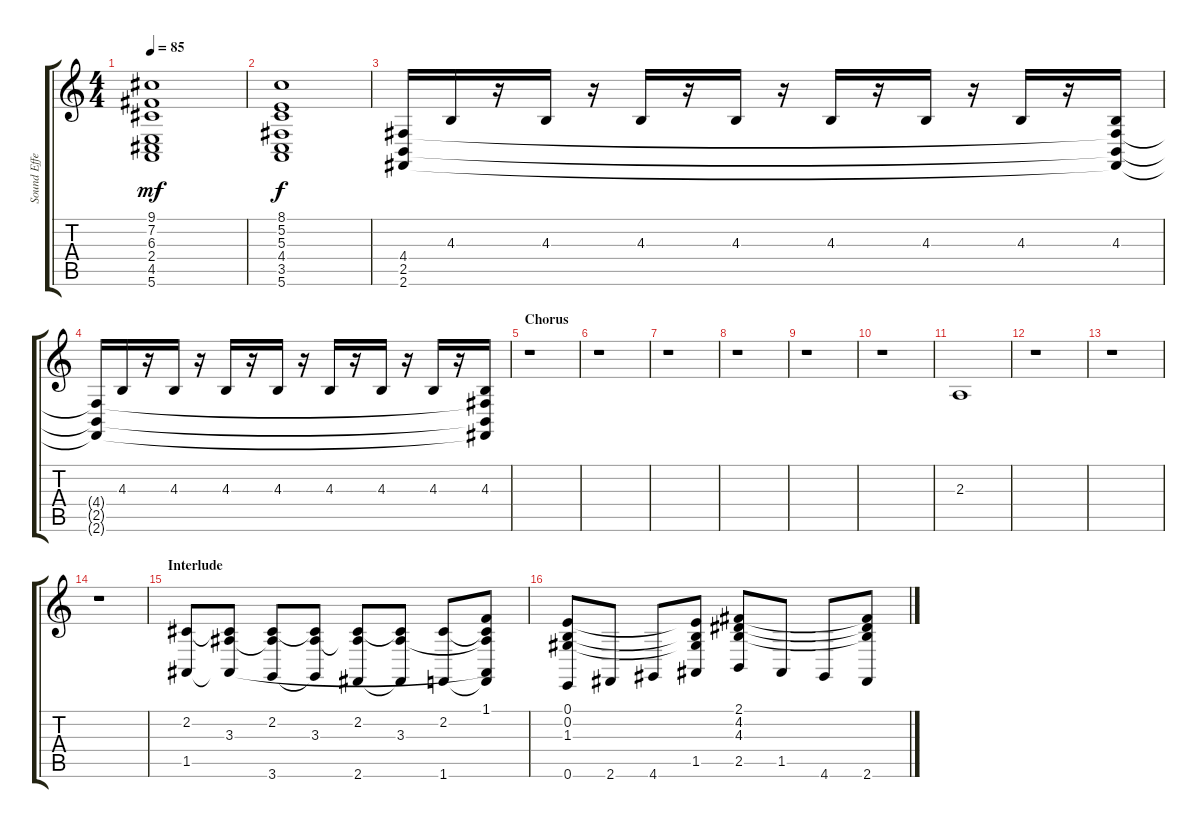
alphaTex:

\track ("Sound Effects/Piano" "Sound Effe") {instrument acousticgrandpiano}
\staff {score tabs}
\tuning (E4 B3 G3 D3 A2 E2) {hide}
\ts (4 4)
\tempo 85
\clef g2
\ks c
(9.1 7.2 6.3 2.4 4.5 5.6).1{dy mf} |
(8.1 5.2 5.3 4.4 3.5 5.6).1{dy f} |
(4.4 2.5 2.6).16{balance 16 instrument distortionguitar} 4.3.16 r.16 4.3.16{balance 0} r.16 4.3.16{balance 16} r.16 4.3.16{balance 0} r.16 4.3.16{balance 16} r.16 4.3.16{balance 0} r.16 4.3.16{balance 16} r.16 (4.3 4.4{t} 2.5{t} 2.6{t}).16{balance 0} |
(4.4{t} 2.5{t} 2.6{t}).16{balance 16 instrument distortionguitar} 4.3.16 r.16 4.3.16{balance 0} r.16 4.3.16{balance 16} r.16 4.3.16{balance 0} r.16 4.3.16{balance 16} r.16 4.3.16{balance 0} r.16 4.3.16{balance 16} r.16 (4.3 4.4{t} 2.5{t} 2.6{t}).16{balance 0} |
\section ("" "Chorus")
r.1 |
r.1 |
r.1 |
r.1 |
r.1 |
r.1 |
2.3.1 |
r.1 |
r.1 |
r.1 |
\section ("" "Interlude")
(2.2 1.5).8{balance 8 instrument acousticgrandpiano} (2.2{t} 3.3 1.5{t}).8 (2.2 3.3{t} 3.6).8 (2.2{t} 3.3 3.6{t}).8 (2.2 3.3{t} 2.6).8 (2.2{t} 3.3 2.6{t}).8 (2.2 1.6).8 (1.1 2.2{t} 3.3{t} 1.5{t} 1.6{t}).8 |
(0.1 0.2 1.3 0.6).8 2.6.8 4.6.8 (0.1{t} 0.2{t} 1.3{t} 1.5).8 (2.1 4.2 4.3 2.5).8 1.5.8 4.6.8 (2.1{t} 4.2{t} 4.3{t} 2.6).8
